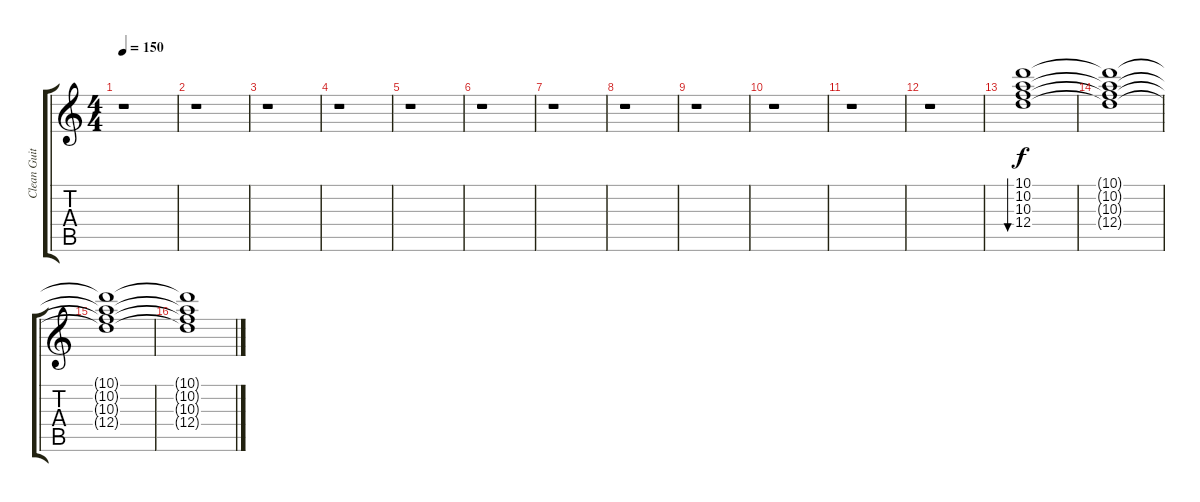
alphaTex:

\track ("Clean Guitar" "Clean Guit") {instrument electricguitarclean}
\staff {score tabs}
\tuning (E4 B3 G3 D3 A2 E2) {hide}
\ts (4 4)
\tempo 150
\clef g2
\ks c
r.1{dy f} |
r.1 |
r.1 |
r.1 |
r.1 |
r.1 |
r.1 |
r.1 |
r.1 |
r.1 |
r.1 |
r.1 |
(10.1 10.2 10.3 12.4).1{bu 480} |
(10.1{t} 10.2{t} 10.3{t} 12.4{t}).1 |
(10.1{t} 10.2{t} 10.3{t} 12.4{t}).1 |
(10.1{t} 10.2{t} 10.3{t} 12.4{t}).1
